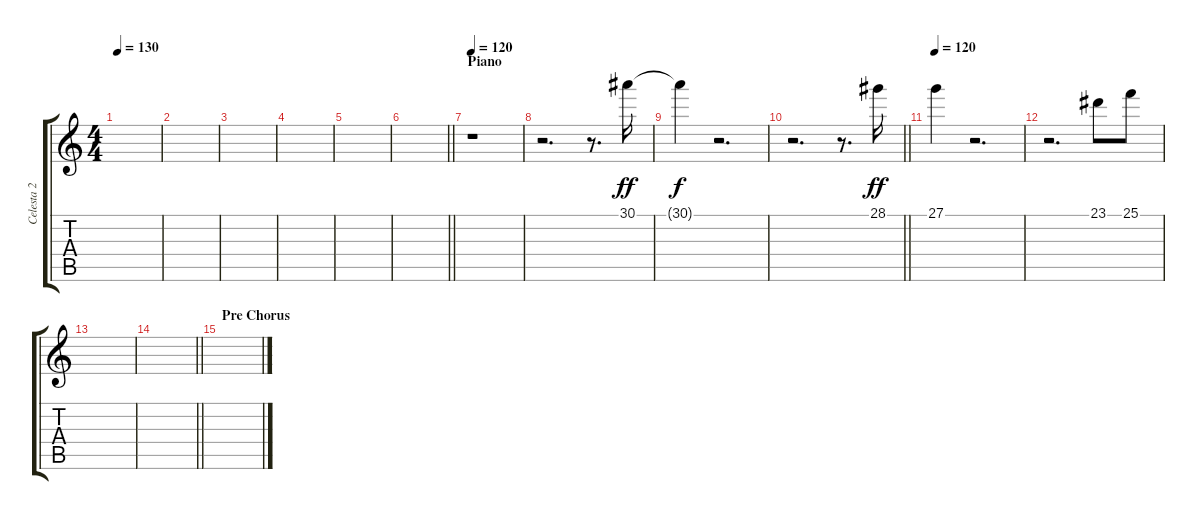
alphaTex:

\track ("Celesta 2" "Celesta 2") {instrument celesta}
\staff {score tabs}
\tuning (E4 B3 G3 D3 A2 E2) {hide}
\ts (4 4)
\tempo 130
\clef g2
\ks c
|
|
|
|
|
\barLineRight lightlight
|
\section ("" "Piano")
\tempo 120
r.1 |
r.2{d instrument celesta} r.8{d} 30.1.16{dy ff} |
30.1{t}.4{dy f} r.2{d} |
\barLineRight lightlight
r.2{d} r.8{d} 28.1.16{dy ff} |
\tempo 120
27.1.4 r.2{d} |
r.2{d} 23.1.8 25.1.8 |
|
\barLineRight lightlight
|
\section ("" "Pre Chorus")
